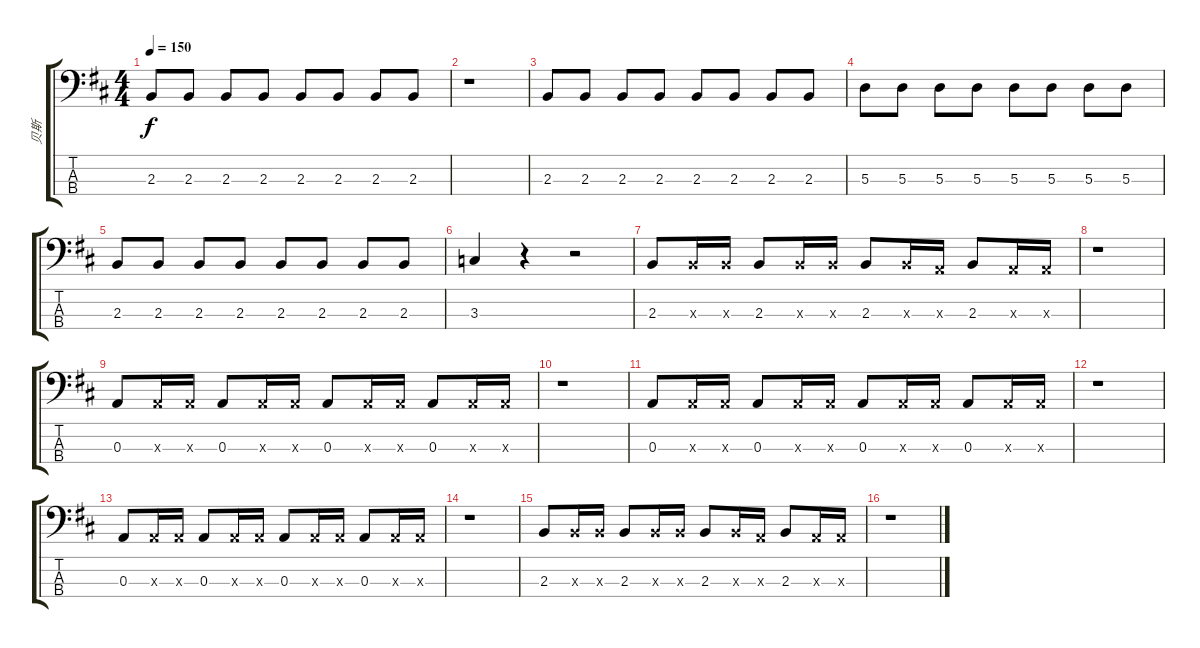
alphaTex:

\track ("贝斯" "贝斯") {instrument electricbassfinger}
\staff {score tabs}
\tuning (G2 D2 A1 E1) {hide}
\ts (4 4)
\tempo 150
\clef f4
\ks d
2.3.8{dy f} 2.3.8 2.3.8 2.3.8 2.3.8 2.3.8 2.3.8 2.3.8 |
r.1 |
2.3.8 2.3.8 2.3.8 2.3.8 2.3.8 2.3.8 2.3.8 2.3.8 |
5.3.8 5.3.8 5.3.8 5.3.8 5.3.8 5.3.8 5.3.8 5.3.8 |
2.3.8 2.3.8 2.3.8 2.3.8 2.3.8 2.3.8 2.3.8 2.3.8 |
3.3.4 r.4 r.2 |
2.3.8 2.3{x}.16 2.3{x}.16 2.3.8 2.3{x}.16 2.3{x}.16 2.3.8 2.3{x}.16 0.3{x}.16 2.3.8 0.3{x}.16 0.3{x}.16 |
r.1 |
0.3.8 0.3{x}.16 0.3{x}.16 0.3.8 0.3{x}.16 0.3{x}.16 0.3.8 0.3{x}.16 0.3{x}.16 0.3.8 0.3{x}.16 0.3{x}.16 |
r.1 |
0.3.8 0.3{x}.16 0.3{x}.16 0.3.8 0.3{x}.16 0.3{x}.16 0.3.8 0.3{x}.16 0.3{x}.16 0.3.8 0.3{x}.16 0.3{x}.16 |
r.1 |
0.3.8 0.3{x}.16 0.3{x}.16 0.3.8 0.3{x}.16 0.3{x}.16 0.3.8 0.3{x}.16 0.3{x}.16 0.3.8 0.3{x}.16 0.3{x}.16 |
r.1 |
2.3.8 2.3{x}.16 2.3{x}.16 2.3.8 2.3{x}.16 2.3{x}.16 2.3.8 2.3{x}.16 0.3{x}.16 2.3.8 0.3{x}.16 0.3{x}.16 |
r.1
